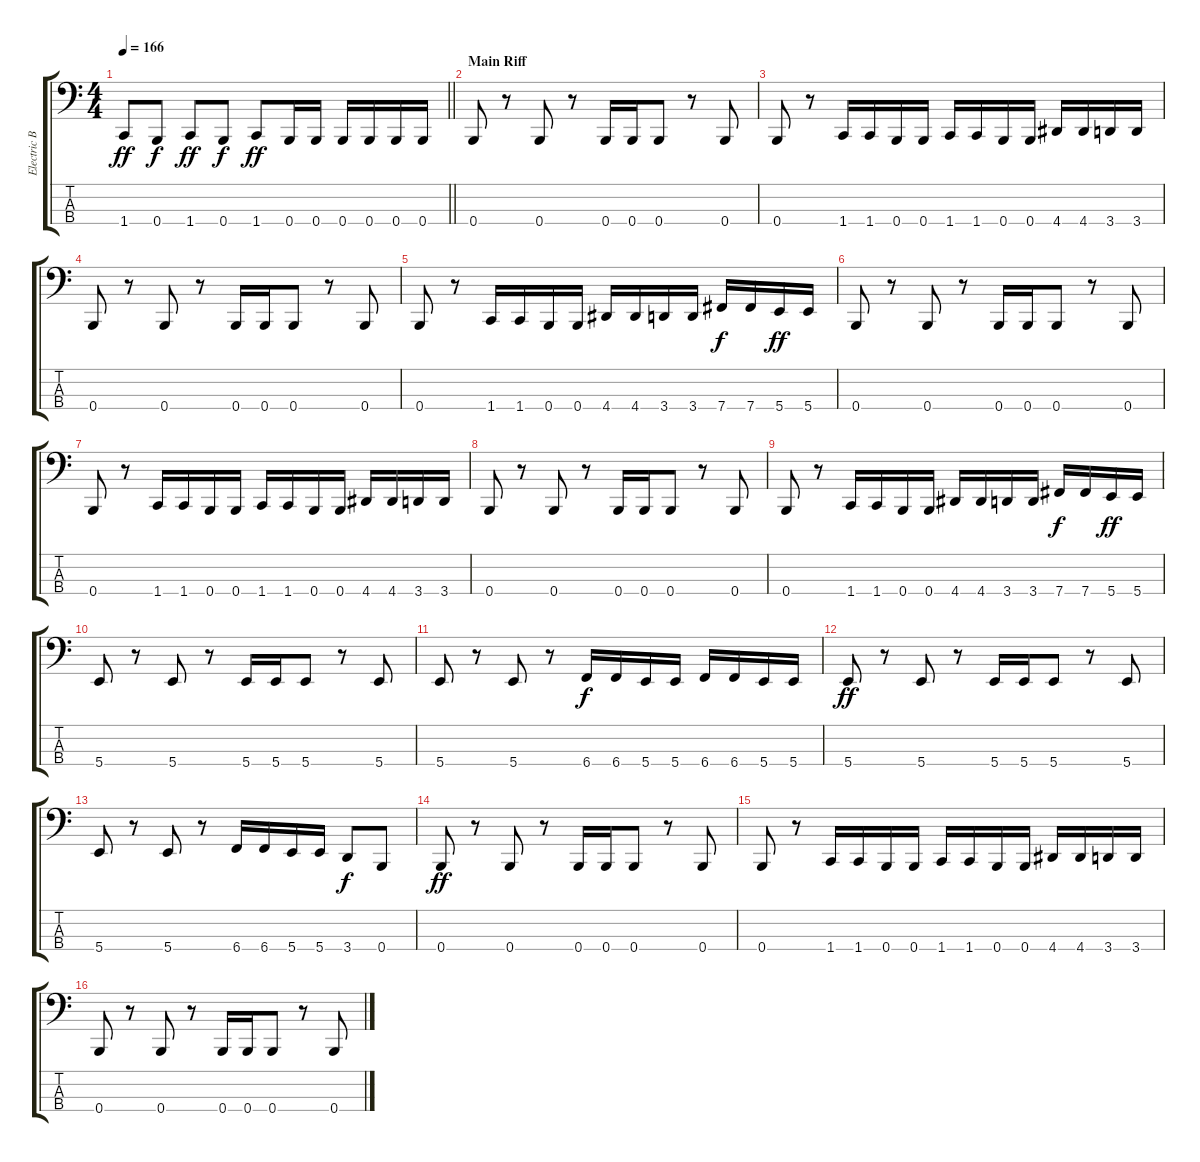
\track ("Electric Bass " "Electric B") {instrument electricbasspick}
\staff {score tabs}
\tuning (E2 B1 Gb1 B0) {hide}
\ts (4 4)
\tempo 166
\clef f4
\barLineRight lightlight
\ks c
1.4.8{dy ff} 0.4.8{dy f} 1.4.8{dy ff} 0.4.8{dy f} 1.4.8{dy ff} 0.4.16 0.4.16 0.4.16 0.4.16 0.4.16 0.4.16 |
\section ("" "Main Riff")
0.4.8 r.8 0.4.8 r.8 0.4.16 0.4.16 0.4.8 r.8 0.4.8 |
0.4.8 r.8 1.4.16 1.4.16 0.4.16 0.4.16 1.4.16 1.4.16 0.4.16 0.4.16 4.4.16 4.4.16 3.4.16 3.4.16 |
0.4.8 r.8 0.4.8 r.8 0.4.16 0.4.16 0.4.8 r.8 0.4.8 |
0.4.8 r.8 1.4.16 1.4.16 0.4.16 0.4.16 4.4.16 4.4.16 3.4.16 3.4.16 7.4.16{dy f} 7.4.16 5.4.16{dy ff} 5.4.16 |
0.4.8 r.8 0.4.8 r.8 0.4.16 0.4.16 0.4.8 r.8 0.4.8 |
0.4.8 r.8 1.4.16 1.4.16 0.4.16 0.4.16 1.4.16 1.4.16 0.4.16 0.4.16 4.4.16 4.4.16 3.4.16 3.4.16 |
0.4.8 r.8 0.4.8 r.8 0.4.16 0.4.16 0.4.8 r.8 0.4.8 |
0.4.8 r.8 1.4.16 1.4.16 0.4.16 0.4.16 4.4.16 4.4.16 3.4.16 3.4.16 7.4.16{dy f} 7.4.16 5.4.16{dy ff} 5.4.16 |
5.4.8 r.8 5.4.8 r.8 5.4.16 5.4.16 5.4.8 r.8 5.4.8 |
5.4.8 r.8 5.4.8 r.8 6.4.16{dy f} 6.4.16 5.4.16 5.4.16 6.4.16 6.4.16 5.4.16 5.4.16 |
5.4.8{dy ff} r.8 5.4.8 r.8 5.4.16 5.4.16 5.4.8 r.8 5.4.8 |
5.4.8 r.8 5.4.8 r.8 6.4.16 6.4.16 5.4.16 5.4.16 3.4.8{dy f} 0.4.8 |
0.4.8{dy ff} r.8 0.4.8 r.8 0.4.16 0.4.16 0.4.8 r.8 0.4.8 |
0.4.8 r.8 1.4.16 1.4.16 0.4.16 0.4.16 1.4.16 1.4.16 0.4.16 0.4.16 4.4.16 4.4.16 3.4.16 3.4.16 |
0.4.8 r.8 0.4.8 r.8 0.4.16 0.4.16 0.4.8 r.8 0.4.8
